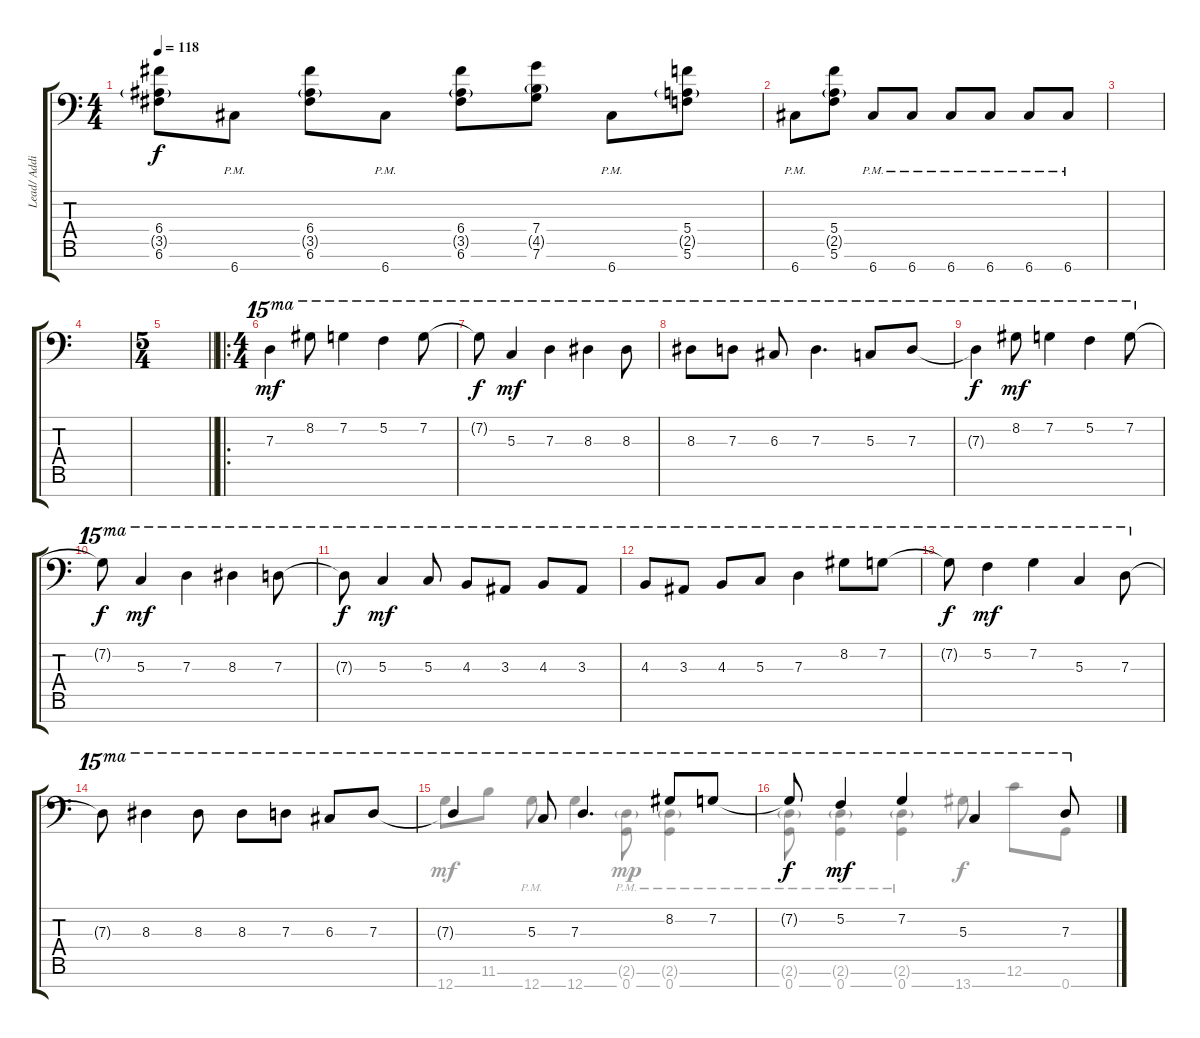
\track ("Lead/ Additional" "Lead/ Addi") {instrument overdrivenguitar}
\staff {score tabs}
\tuning (E4 C4 G3 C3 G2 C2 G1) {hide}
\voice
\ts (4 4)
\tempo 118
\clef f4
\ks c
(6.4 3.5{g} 6.6).8{dy f} 6.7{pm}.8 (6.4 3.5{g} 6.6).8 6.7{pm}.8 (6.4 3.5{g} 6.6).8 (7.4 4.5{g} 7.6).8 6.7{pm}.8 (5.4 2.5{g} 5.6).8 |
6.7{pm}.8 (5.4 2.5{g} 5.6).8 6.7{pm}.8 6.7{pm}.8 6.7{pm}.8 6.7{pm}.8 6.7{pm}.8 6.7{pm}.8 |
|
|
\ts (5 4)
\barLineRight lightlight
|
\ro
\ts (4 4)
7.3.4{ot 15ma dy mf} 8.2.8{ot 15ma} 7.2.4{ot 15ma} 5.2.4{ot 15ma} 7.2.8{ot 15ma} |
7.2{t}.8{ot 15ma dy f} 5.3.4{ot 15ma dy mf} 7.3.4{ot 15ma} 8.3.4{ot 15ma} 8.3.8{ot 15ma} |
8.3.8{ot 15ma} 7.3.8{ot 15ma} 6.3.8{ot 15ma} 7.3.4{d ot 15ma} 5.3.8{ot 15ma} 7.3.8{ot 15ma} |
7.3{t}.4{ot 15ma dy f} 8.2.8{ot 15ma dy mf} 7.2.4{ot 15ma} 5.2.4{ot 15ma} 7.2.8{ot 15ma} |
7.2{t}.8{ot 15ma dy f} 5.3.4{ot 15ma dy mf} 7.3.4{ot 15ma} 8.3.4{ot 15ma} 7.3.8{ot 15ma} |
7.3{t}.8{ot 15ma dy f} 5.3.4{ot 15ma dy mf} 5.3.8{ot 15ma} 4.3.8{ot 15ma} 3.3.8{ot 15ma} 4.3.8{ot 15ma} 3.3.8{ot 15ma} |
4.3.8{ot 15ma} 3.3.8{ot 15ma} 4.3.8{ot 15ma} 5.3.8{ot 15ma} 7.3.4{ot 15ma} 8.2.8{ot 15ma} 7.2.8{ot 15ma} |
7.2{t}.8{ot 15ma dy f} 5.2.4{ot 15ma dy mf} 7.2.4{ot 15ma} 5.3.4{ot 15ma} 7.3.8{ot 15ma} |
7.3{t}.8{ot 15ma} 8.3.4{ot 15ma} 8.3.8{ot 15ma} 8.3.8{ot 15ma} 7.3.8{ot 15ma} 6.3.8{ot 15ma} 7.3.8{ot 15ma} |
7.3{t}.4{ot 15ma} 5.3.8{ot 15ma} 7.3.4{d ot 15ma} 8.2.8{ot 15ma} 7.2.8{ot 15ma} |
7.2{t}.8{ot 15ma dy f} 5.2.4{ot 15ma dy mf} 7.2.4{ot 15ma} 5.3.4{ot 15ma} 7.3.8{ot 15ma}
\voice
\clef f4
\ottava regular
\simile none
\ks c
|
|
|
|
\barLineRight lightlight
|
|
|
|
|
|
|
|
|
|
12.7.8 11.6.8 12.7{pm}.8 12.7.4 (2.6{g pm} 0.7{pm}).8{dy mp} (2.6{g pm} 0.7{pm}).4 |
(2.6{g pm} 0.7{pm}).8 (2.6{g pm} 0.7{pm}).4 (2.6{g pm} 0.7{pm}).4 13.7.8{dy f} 12.6.8 0.7.8
